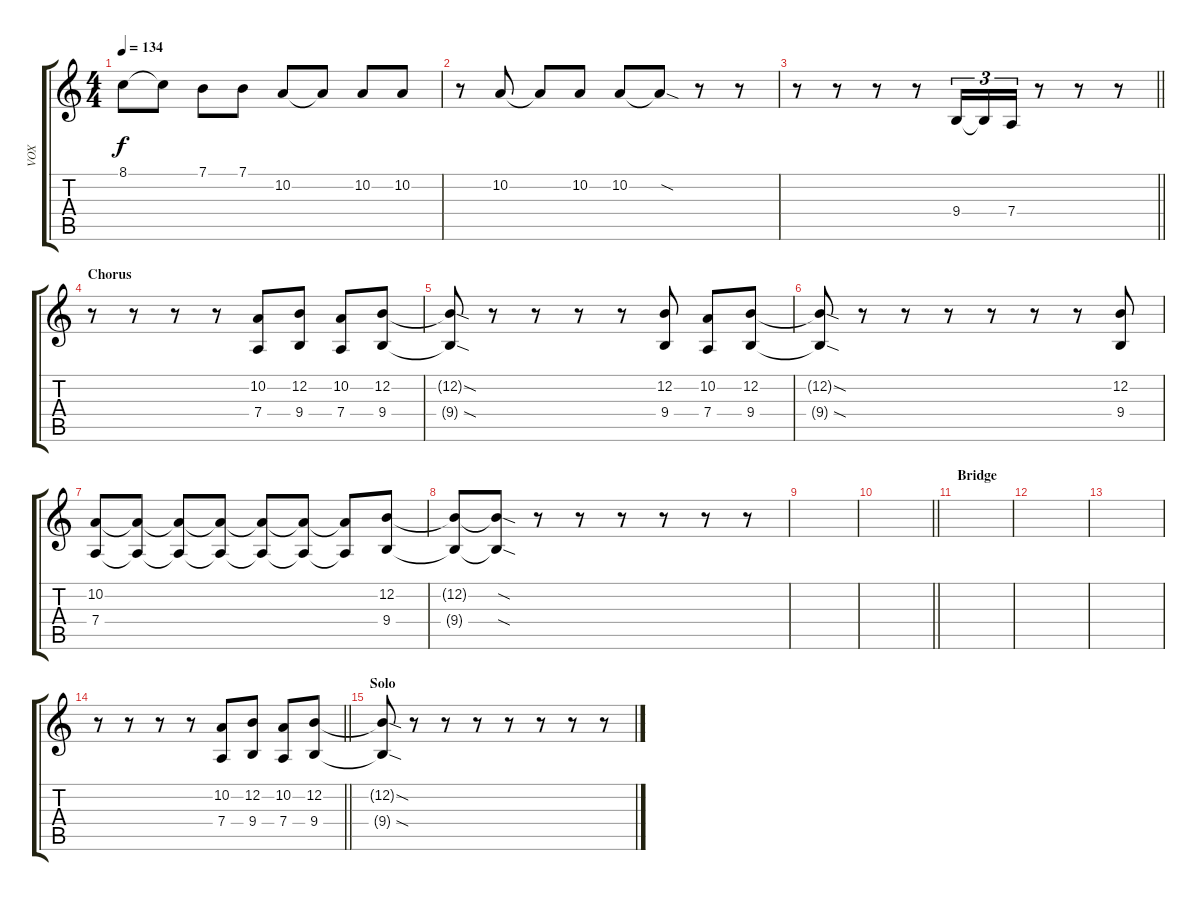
\track ("VOX" "VOX") {instrument tenorsax}
\staff {score tabs}
\tuning (E4 B3 G3 D3 A2 E2) {hide}
\ts (4 4)
\tempo 134
\clef g2
\ks c
8.1.8{dy f} 8.1{t}.8 7.1.8 7.1.8 10.2.8 10.2{t}.8 10.2.8 10.2.8 |
r.8 10.2.8 10.2{t}.8 10.2.8 10.2.8 10.2{sod t}.8 r.8 r.8 |
\barLineRight lightlight
r.8 r.8 r.8 r.8 9.4.16{tu (3 2)} 9.4{t}.16{tu (3 2)} 7.4.16{tu (3 2)} r.8 r.8 r.8 |
\section ("" "Chorus")
r.8 r.8 r.8 r.8 (10.2 7.4).8 (12.2 9.4).8 (10.2 7.4).8 (12.2 9.4).8 |
(12.2{sod t} 9.4{sod t}).8 r.8 r.8 r.8 r.8 (12.2 9.4).8 (10.2 7.4).8 (12.2 9.4).8 |
(12.2{sod t} 9.4{sod t}).8 r.8 r.8 r.8 r.8 r.8 r.8 (12.2 9.4).8 |
(10.2 7.4).8 (10.2{t} 7.4{t}).8 (10.2{t} 7.4{t}).8 (10.2{t} 7.4{t}).8 (10.2{t} 7.4{t}).8 (10.2{t} 7.4{t}).8 (10.2{t} 7.4{t}).8 (12.2 9.4).8 |
(12.2{t} 9.4{t}).8 (12.2{sod t} 9.4{sod t}).8 r.8 r.8 r.8 r.8 r.8 r.8 |
|
\barLineRight lightlight
|
\section ("" "Bridge")
|
|
|
\barLineRight lightlight
r.8 r.8 r.8 r.8 (10.2 7.4).8 (12.2 9.4).8 (10.2 7.4).8 (12.2 9.4).8 |
\section ("" "Solo")
(12.2{sod t} 9.4{sod t}).8 r.8 r.8 r.8 r.8 r.8 r.8 r.8
